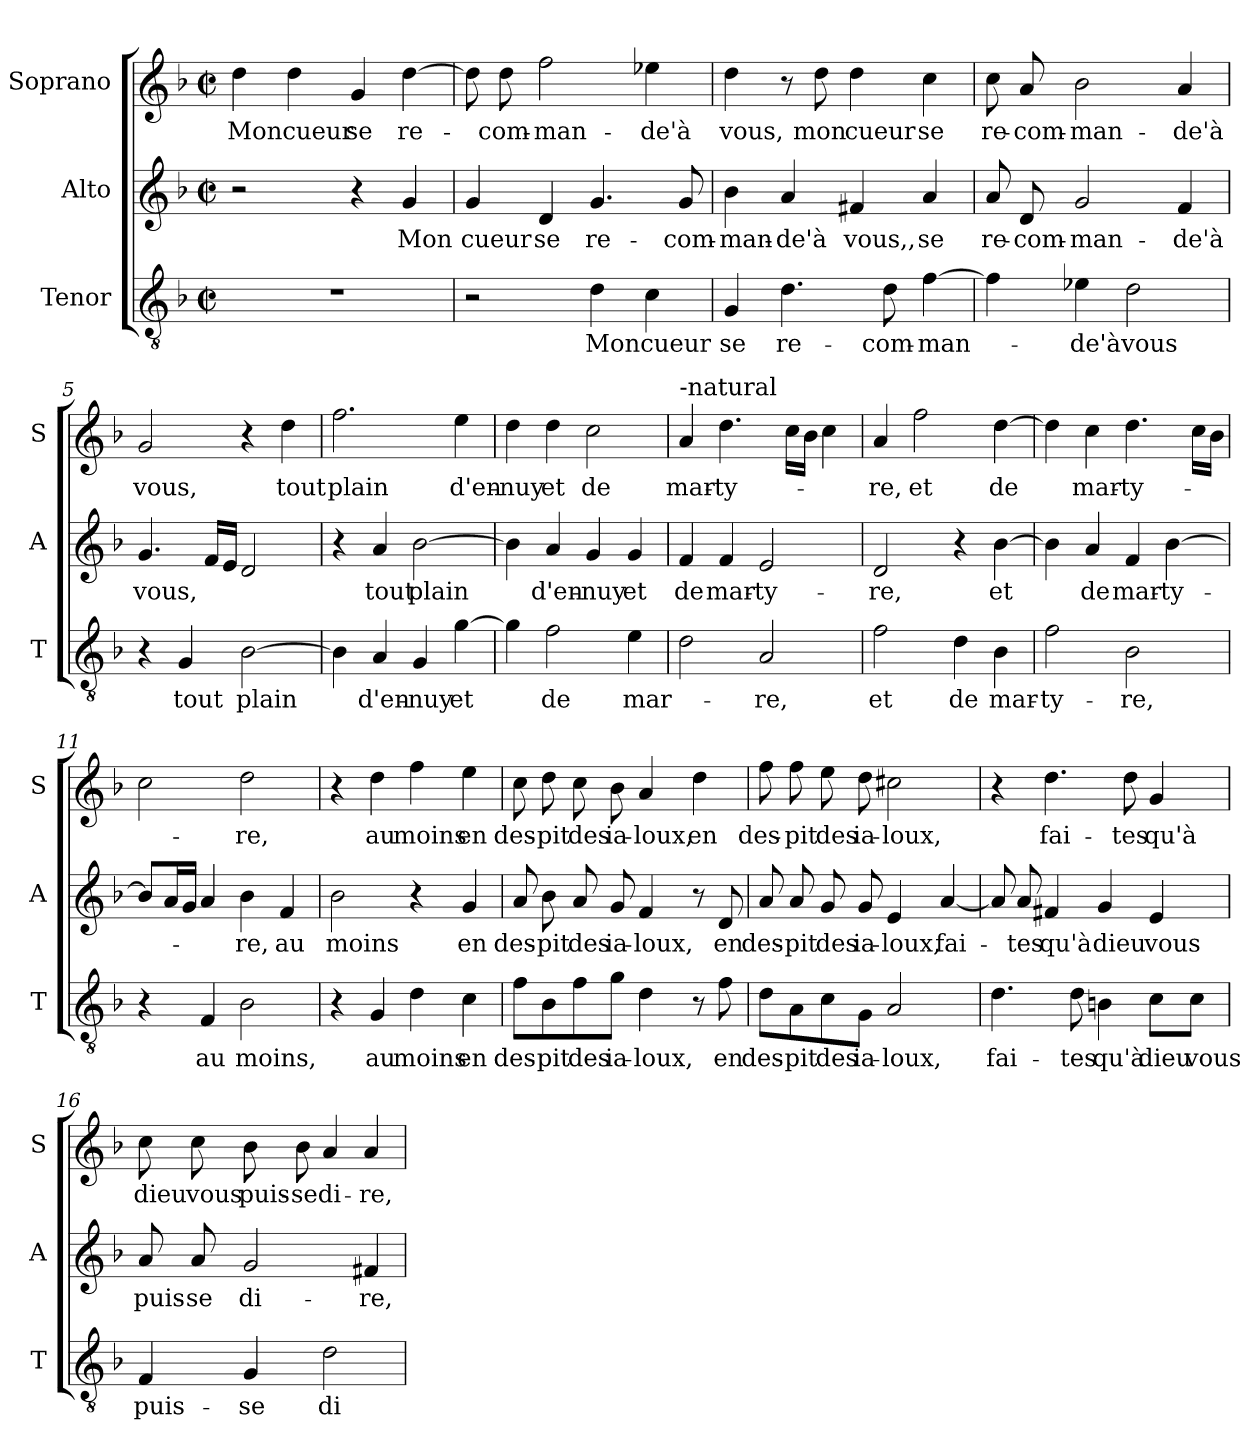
**kern	**text	**kern	**text	**kern	**text
*part3	*part3	*part2	*part2	*part1	*part1
*staff3	*staff3	*staff2	*staff2	*staff1	*staff1
*I"Tenor	*	*I"Alto	*	*I"Soprano	*
*I'T	*	*I'A	*	*I'S	*
*clefGv2	*	*clefG2	*	*clefG2	*
*k[b-]	*	*k[b-]	*	*k[b-]	*
*F:	*	*F:	*	*F:	*
*M2/2	*	*M2/2	*	*M2/2	*
*met(c|)	*	*met(c|)	*	*met(c|)	*
=1	=1	=1	=1	=1	=1
!	!	!	!	!	!LO:LY:b
1r	.	2r	.	4dd\	Mon
!	!	!	!	!	!LO:LY:b
.	.	.	.	4dd\	cueur
!	!	!	!	!	!LO:LY:b
.	.	4r	.	4g/	se
!	!	!	!LO:LY:b	!	!LO:LY:b
.	.	4g/	Mon	[4dd\	re-
=2	=2	=2	=2	=2	=2
!	!	!	!LO:LY:b	!	!
2r	.	4g/	cueur	8dd\]	.
!	!	!	!	!	!LO:LY:b
.	.	.	.	8dd\	-com-
!	!	!	!LO:LY:b	!	!LO:LY:b
.	.	4d/	se	2ff\	-man-
!	!LO:LY:b	!	!LO:LY:b	!	!
4d\	Mon	4.g/	re-	.	.
!	!LO:LY:b	!	!	!	!LO:LY:b
4c\	cueur	.	.	4ee-X\	-de'à
!	!	!	!LO:LY:b	!	!
.	.	8g/	-com-	.	.
=3	=3	=3	=3	=3	=3
!	!LO:LY:b	!	!LO:LY:b	!	!LO:LY:b
4G/	se	4b-\	-man-	4dd\	vous,
!	!LO:LY:b	!	!LO:LY:b	!	!
4.d\	re-	4a/	-de'à	8r	.
!	!	!	!	!	!LO:LY:b
.	.	.	.	8dd\	mon
!	!	!	!LO:LY:b	!	!LO:LY:b
.	.	4f#X/	vous,,	4dd\	cueur
!	!LO:LY:b	!	!	!	!
8d\	-com-	.	.	.	.
!	!LO:LY:b	!	!LO:LY:b	!	!LO:LY:b
[4f\	-man-	4a/	se	4cc\	se
=4	=4	=4	=4	=4	=4
!	!	!	!LO:LY:b	!	!LO:LY:b
4f\]	.	8a/	re-	8cc\	re-
!	!	!	!LO:LY:b	!	!LO:LY:b
.	.	8d/	-com-	8a/	-com-
!	!LO:LY:b	!	!LO:LY:b	!	!LO:LY:b
4e-X\	-de'à	2g/	-man-	2b-\	-man-
!	!LO:LY:b	!	!	!	!
2d\	vous	.	.	.	.
!	!	!	!LO:LY:b	!	!LO:LY:b
.	.	4f/	-de'à	4a/	-de'à
!!LO:LB:g=z
=5	=5	=5	=5	=5	=5
!	!	!	!LO:LY:b	!	!LO:LY:b
4r	.	4.g/	vous,	2g/	vous,
!	!LO:LY:b	!	!	!	!
4G/	tout	.	.	.	.
.	.	16f/LL	.	.	.
.	.	16e/JJ	.	.	.
!	!LO:LY:b	!	!	!	!
[2B-\	plain	2d/	.	4r	.
!	!	!	!	!	!LO:LY:b
.	.	.	.	4dd\	tout
=6	=6	=6	=6	=6	=6
!	!	!	!	!	!LO:LY:b
4B-\]	.	4r	.	2.ff\	plain
!	!LO:LY:b	!	!LO:LY:b	!	!
4A/	d'en-	4a/	tout	.	.
!	!LO:LY:b	!	!LO:LY:b	!	!
4G/	-nuy	[2b-\	plain	.	.
!	!LO:LY:b	!	!	!	!LO:LY:b
[4g\	et	.	.	4ee\	d'en-
=7	=7	=7	=7	=7	=7
!	!	!	!	!	!LO:LY:b
4g\]	.	4b-\]	.	4dd\	-nuy
!	!LO:LY:b	!	!LO:LY:b	!	!LO:LY:b
2f\	de	4a/	d'en-	4dd\	et
!	!	!	!LO:LY:b	!	!LO:LY:b
.	.	4g/	-nuy	2cc\	de
!	!LO:LY:b	!	!LO:LY:b	!	!
4e\	mar-	4g/	et	.	.
=8	=8	=8	=8	=8	=8
!	!	!	!	!LO:TX:a:t=-natural	!
!	!	!	!LO:LY:b	!	!LO:LY:b
2d\	.	4f/	de	4a/	mar-
!	!	!	!LO:LY:b	!	!LO:LY:b
.	.	4f/	mar-	4.dd\	-ty-
!	!LO:LY:b	!	!LO:LY:b	!	!
2A/	-re,	2e/	-ty-	.	.
.	.	.	.	16cc\LL	.
.	.	.	.	16b-\JJ	.
.	.	.	.	4cc\	.
=9	=9	=9	=9	=9	=9
!	!LO:LY:b	!	!LO:LY:b	!	!LO:LY:b
2f\	et	2d/	-re,	4a/	-re,
!	!	!	!	!	!LO:LY:b
.	.	.	.	2ff\	et
!	!LO:LY:b	!	!	!	!
4d\	de	4r	.	.	.
!	!LO:LY:b	!	!LO:LY:b	!	!LO:LY:b
4B-\	mar-	[4b-\	et	[4dd\	de
!!LO:LB:g=z
=10	=10	=10	=10	=10	=10
!	!LO:LY:b	!	!	!	!
2f\	-ty-	4b-\]	.	4dd\]	.
!	!	!	!LO:LY:b	!	!LO:LY:b
.	.	4a/	de	4cc\	mar-
!	!LO:LY:b	!	!LO:LY:b	!	!LO:LY:b
2B-\	-re,	4f/	mar-	4.dd\	-ty-
!	!	!	!LO:LY:b	!	!
.	.	[4b-\	-ty-	.	.
.	.	.	.	16cc\LL	.
.	.	.	.	16b-\JJ	.
=11	=11	=11	=11	=11	=11
4r	.	8b-/L]	.	2cc\	.
.	.	16a/L	.	.	.
.	.	16g/JJ	.	.	.
!	!LO:LY:b	!	!	!	!
4F/	au	4a/	.	.	.
!	!LO:LY:b	!	!LO:LY:b	!	!LO:LY:b
2B-\	moins,	4b-\	-re,	2dd\	-re,
!	!	!	!LO:LY:b	!	!
.	.	4f/	au	.	.
=12	=12	=12	=12	=12	=12
!	!	!	!LO:LY:b	!	!
4r	.	2b-\	moins	4r	.
!	!LO:LY:b	!	!	!	!LO:LY:b
4G/	au	.	.	4dd\	au
!	!LO:LY:b	!	!	!	!LO:LY:b
4d\	moins	4r	.	4ff\	moins
!	!LO:LY:b	!	!LO:LY:b	!	!LO:LY:b
4c\	en	4g/	en	4ee\	en
=13	=13	=13	=13	=13	=13
!	!LO:LY:b	!	!LO:LY:b	!	!LO:LY:b
8f\L	des-	8a/	des-	8cc\	des-
!	!LO:LY:b	!	!LO:LY:b	!	!LO:LY:b
8B-\	-pit	8b-\	-pit	8dd\	-pit
!	!LO:LY:b	!	!LO:LY:b	!	!LO:LY:b
8f\	des	8a/	des	8cc\	des
!	!LO:LY:b	!	!LO:LY:b	!	!LO:LY:b
8g\J	ia-	8g/	ia-	8b-\	ia-
!	!LO:LY:b	!	!LO:LY:b	!	!LO:LY:b
4d\	-loux,	4f/	-loux,	4a/	-loux,
!	!	!	!	!	!LO:LY:b
8r	.	8r	.	4dd\	en
!	!LO:LY:b	!	!LO:LY:b	!	!
8f\	en	8d/	en	.	.
!!LO:PB:g=z
=14	=14	=14	=14	=14	=14
!	!LO:LY:b	!	!LO:LY:b	!	!LO:LY:b
8d\L	des-	8a/	des-	8ff\	des-
!	!LO:LY:b	!	!LO:LY:b	!	!LO:LY:b
8A\	-pit	8a/	-pit	8ff\	-pit
!	!LO:LY:b	!	!LO:LY:b	!	!LO:LY:b
8c\	des	8g/	des	8ee\	des
!	!LO:LY:b	!	!LO:LY:b	!	!LO:LY:b
8G\J	ia-	8g/	ia-	8dd\	ia-
!	!LO:LY:b	!	!LO:LY:b	!	!LO:LY:b
2A/	-loux,	4e/	-loux,	2cc#X\	-loux,
!	!	!	!LO:LY:b	!	!
.	.	[4a/	fai-	.	.
=15	=15	=15	=15	=15	=15
!	!LO:LY:b	!	!	!	!
4.d\	fai-	8a/]	.	4r	.
!	!	!	!LO:LY:b	!	!
.	.	8a/	-tes	.	.
!	!	!	!LO:LY:b	!	!LO:LY:b
.	.	4f#X/	qu'à	4.dd\	fai-
!	!LO:LY:b	!	!	!	!
8d\	-tes	.	.	.	.
!	!LO:LY:b	!	!LO:LY:b	!	!
4Bn\	qu'à	4g/	dieu	.	.
!	!	!	!	!	!LO:LY:b
.	.	.	.	8dd\	-tes
!	!LO:LY:b	!	!LO:LY:b	!	!LO:LY:b
8c\L	dieu	4e/	vous	4g/	qu'à
!	!LO:LY:b	!	!	!	!
8c\J	vous	.	.	.	.
=16	=16	=16	=16	=16	=16
!	!LO:LY:b	!	!LO:LY:b	!	!LO:LY:b
4F/	puis-	8a/	puis-	8cc\	dieu
!	!	!	!LO:LY:b	!	!LO:LY:b
.	.	8a/	-se	8cc\	vous
!	!LO:LY:b	!	!LO:LY:b	!	!LO:LY:b
4G/	-se	2g/	di-	8b-\	puis-
!	!	!	!	!	!LO:LY:b
.	.	.	.	8b-\	-se
!	!LO:LY:b	!	!	!	!LO:LY:b
2d\	di-	.	.	4a/	di-
!	!	!	!LO:LY:b	!	!LO:LY:b
.	.	4f#X/	-re,	4a/	-re,
=	=	=	=	=	=
*-	*-	*-	*-	*-	*-
